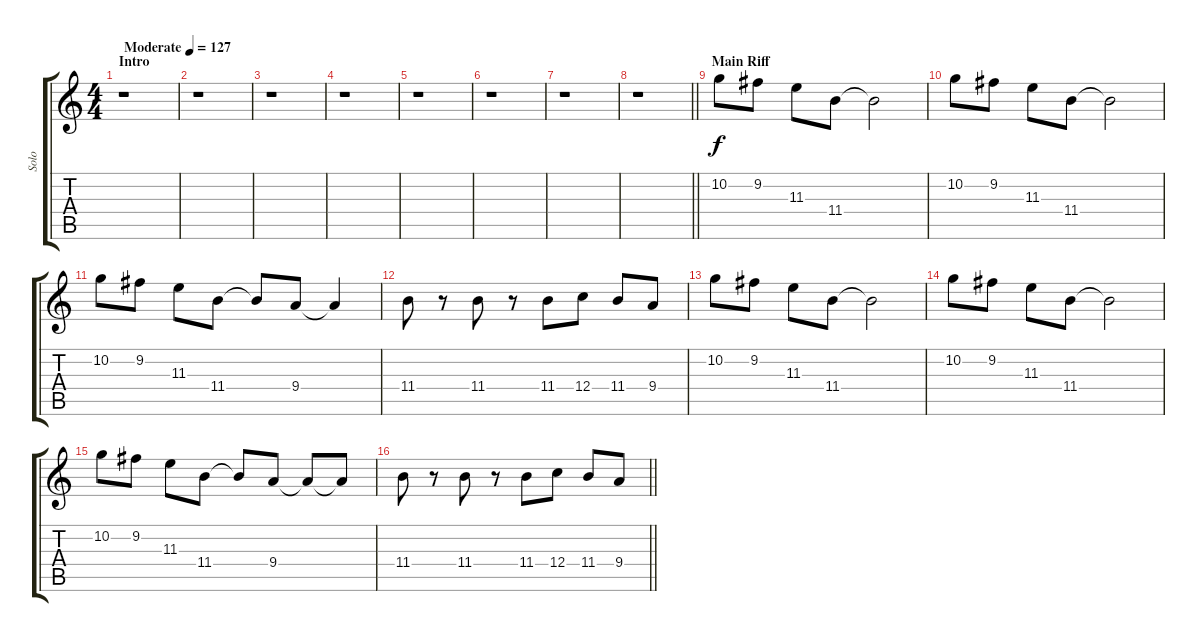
\track ("Solo" "Solo") {instrument overdrivenguitar}
\staff {score tabs}
\tuning (D4 A3 F3 C3 G2 D2) {hide}
\ts (4 4)
\section ("" "Intro")
\tempo (127 "Moderate")
\clef g2
\ks c
r.1{dy f instrument overdrivenguitar} |
r.1 |
r.1 |
r.1 |
r.1 |
r.1 |
r.1 |
\barLineRight lightlight
r.1 |
\section ("" "Main Riff")
10.2.8 9.2.8 11.3.8 11.4.8 11.4{t}.2 |
10.2.8 9.2.8 11.3.8 11.4.8 11.4{t}.2 |
10.2.8 9.2.8 11.3.8 11.4.8 11.4{t}.8 9.4.8 9.4{t}.4 |
11.4.8 r.8 11.4.8 r.8 11.4.8 12.4.8 11.4.8 9.4.8 |
10.2.8 9.2.8 11.3.8 11.4.8 11.4{t}.2 |
10.2.8 9.2.8 11.3.8 11.4.8 11.4{t}.2 |
10.2.8 9.2.8 11.3.8 11.4.8 11.4{t}.8 9.4.8 9.4{t}.8 9.4{t}.8 |
\barLineRight lightlight
11.4.8 r.8 11.4.8 r.8 11.4.8 12.4.8 11.4.8 9.4.8
